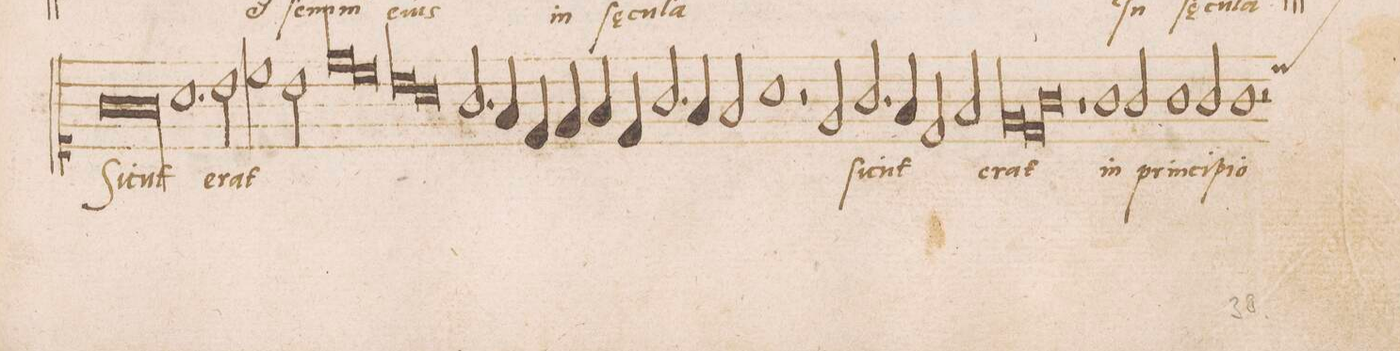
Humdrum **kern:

**kern	**text
*I"DISCANTVS	*
*clefC1	*
*k[]	*
*met(C|)	*
*M2/1	*
000g	Si-
=190	=190
=191	=191
=192	=192
=193	=193
1.a	-cut
2b\	e-
=194	=194
1cc	-rat
2b\	.
*lig	*
1dd\	.
=195	=195
1cc	.
*Xlig	*
*lig	*
1b	.
=196	=196
1a	.
*Xlig	*
2.g/	.
=197	=197
4f/	.
4d/	.
4e/	.
4f/	.
4d/	.
2.g/	.
=198	=198
4f/	.
2f/	.
1a	.
=199	=199
2r	.
2e/	ſi-
2.g/	-cut
4f/	.
=200	=200
2d/	.
2f/	e-
*lig	*
1e	-rat
=201	=201
1d	.
0g	.
*Xlig	*
=202	=202
1r	.
=203	=203
1g	in
2g/	prin-
1g	-ci-
=204	=204
2g/	-pi-
1g	-o
=205	=205
*custos:cc	*
2r	.
*-	*-
